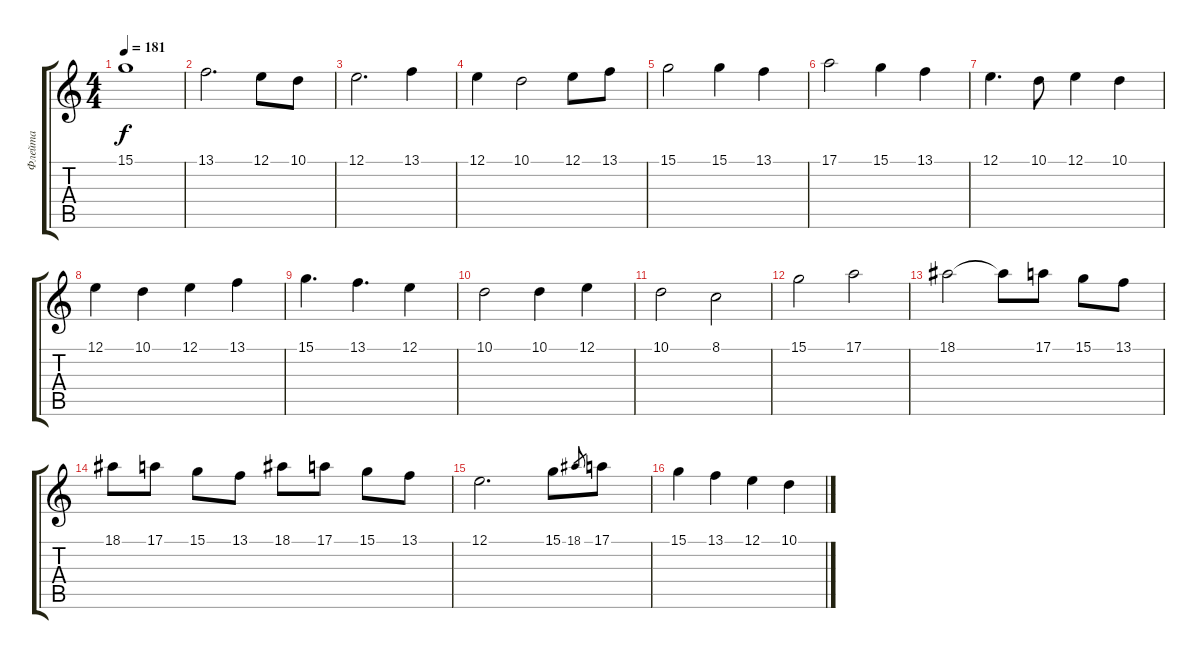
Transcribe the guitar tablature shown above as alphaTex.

\track ("Флейта " "Флейта ") {instrument flute}
\staff {score tabs}
\tuning (E4 B3 G3 D3 A2 E2) {hide}
\ts (4 4)
\tempo 181
\clef g2
\ks c
15.1.1{dy f} |
13.1.2{d} 12.1.8 10.1.8 |
12.1.2{d} 13.1.4 |
12.1.4 10.1.2 12.1.8 13.1.8 |
15.1.2 15.1.4 13.1.4 |
17.1.2 15.1.4 13.1.4 |
12.1.4{d} 10.1.8 12.1.4 10.1.4 |
12.1.4 10.1.4 12.1.4 13.1.4 |
15.1.4{d} 13.1.4{d} 12.1.4 |
10.1.2 10.1.4 12.1.4 |
10.1.2 8.1.2 |
15.1.2 17.1.2 |
18.1.2 18.1{t}.8 17.1.8 15.1.8 13.1.8 |
18.1.8 17.1.8 15.1.8 13.1.8 18.1.8 17.1.8 15.1.8 13.1.8 |
12.1.2{d} 15.1.8 18.1.8{gr} 17.1.8 |
15.1.4 13.1.4 12.1.4 10.1.4
